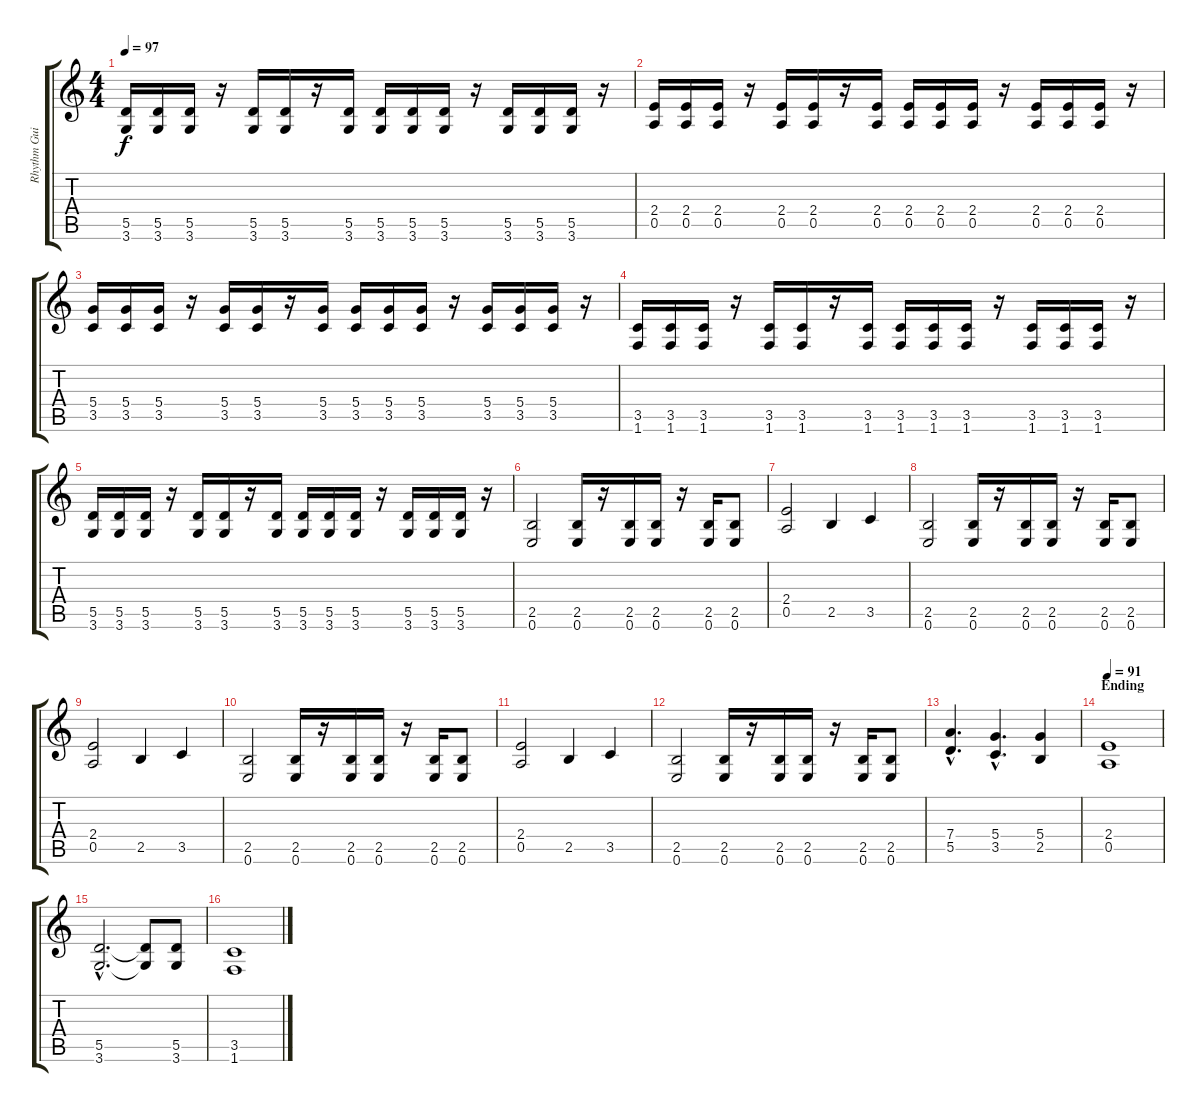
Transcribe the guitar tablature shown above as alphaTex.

\track ("Rhythm Guitar 2" "Rhythm Gui") {instrument distortionguitar}
\staff {score tabs}
\tuning (E4 B3 G3 D3 A2 E2) {hide}
\ts (4 4)
\tempo 97
\clef g2
\ks c
(5.5 3.6).16{dy f} (5.5 3.6).16 (5.5 3.6).16 r.16 (5.5 3.6).16 (5.5 3.6).16 r.16 (5.5 3.6).16 (5.5 3.6).16 (5.5 3.6).16 (5.5 3.6).16 r.16 (5.5 3.6).16 (5.5 3.6).16 (5.5 3.6).16 r.16 |
(2.4 0.5).16 (2.4 0.5).16 (2.4 0.5).16 r.16 (2.4 0.5).16 (2.4 0.5).16 r.16 (2.4 0.5).16 (2.4 0.5).16 (2.4 0.5).16 (2.4 0.5).16 r.16 (2.4 0.5).16 (2.4 0.5).16 (2.4 0.5).16 r.16 |
(5.4 3.5).16 (5.4 3.5).16 (5.4 3.5).16 r.16 (5.4 3.5).16 (5.4 3.5).16 r.16 (5.4 3.5).16 (5.4 3.5).16 (5.4 3.5).16 (5.4 3.5).16 r.16 (5.4 3.5).16 (5.4 3.5).16 (5.4 3.5).16 r.16 |
(3.5 1.6).16 (3.5 1.6).16 (3.5 1.6).16 r.16 (3.5 1.6).16 (3.5 1.6).16 r.16 (3.5 1.6).16 (3.5 1.6).16 (3.5 1.6).16 (3.5 1.6).16 r.16 (3.5 1.6).16 (3.5 1.6).16 (3.5 1.6).16 r.16 |
(5.5 3.6).16 (5.5 3.6).16 (5.5 3.6).16 r.16 (5.5 3.6).16 (5.5 3.6).16 r.16 (5.5 3.6).16 (5.5 3.6).16 (5.5 3.6).16 (5.5 3.6).16 r.16 (5.5 3.6).16 (5.5 3.6).16 (5.5 3.6).16 r.16 |
(2.5 0.6).2 (2.5 0.6).16 r.16 (2.5 0.6).16 (2.5 0.6).16 r.16 (2.5 0.6).16 (2.5 0.6).8 |
(2.4 0.5).2 2.5.4 3.5.4 |
(2.5 0.6).2 (2.5 0.6).16 r.16 (2.5 0.6).16 (2.5 0.6).16 r.16 (2.5 0.6).16 (2.5 0.6).8 |
(2.4 0.5).2 2.5.4 3.5.4 |
(2.5 0.6).2 (2.5 0.6).16 r.16 (2.5 0.6).16 (2.5 0.6).16 r.16 (2.5 0.6).16 (2.5 0.6).8 |
(2.4 0.5).2 2.5.4 3.5.4 |
(2.5 0.6).2 (2.5 0.6).16 r.16 (2.5 0.6).16 (2.5 0.6).16 r.16 (2.5 0.6).16 (2.5 0.6).8 |
(7.4{hac} 5.5{hac}).4{d} (5.4{hac} 3.5{hac}).4{d} (5.4 2.5).4 |
\section ("" "Ending")
\tempo 91
(2.4 0.5).1 |
(5.5{hac} 3.6{hac}).2{d} (5.5{t} 3.6{t}).8 (5.5 3.6).8 |
(3.5 1.6).1
